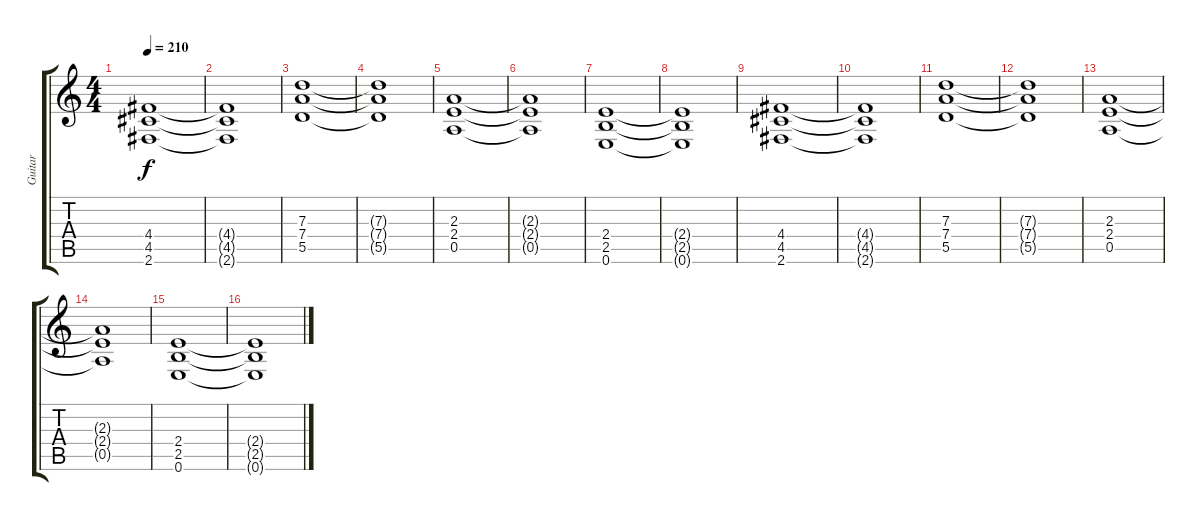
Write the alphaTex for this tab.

\track ("Guitar" "Guitar") {instrument distortionguitar}
\staff {score tabs}
\tuning (E4 B3 G3 D3 A2 E2) {hide}
\ts (4 4)
\tempo 210
\clef g2
\ks c
(4.4 4.5 2.6).1{dy f} |
(4.4{t} 4.5{t} 2.6{t}).1 |
(7.3 7.4 5.5).1 |
(7.3{t} 7.4{t} 5.5{t}).1 |
(2.3 2.4 0.5).1 |
(2.3{t} 2.4{t} 0.5{t}).1 |
(2.4 2.5 0.6).1 |
(2.4{t} 2.5{t} 0.6{t}).1 |
(4.4 4.5 2.6).1 |
(4.4{t} 4.5{t} 2.6{t}).1 |
(7.3 7.4 5.5).1 |
(7.3{t} 7.4{t} 5.5{t}).1 |
(2.3 2.4 0.5).1 |
(2.3{t} 2.4{t} 0.5{t}).1 |
(2.4 2.5 0.6).1 |
(2.4{t} 2.5{t} 0.6{t}).1
